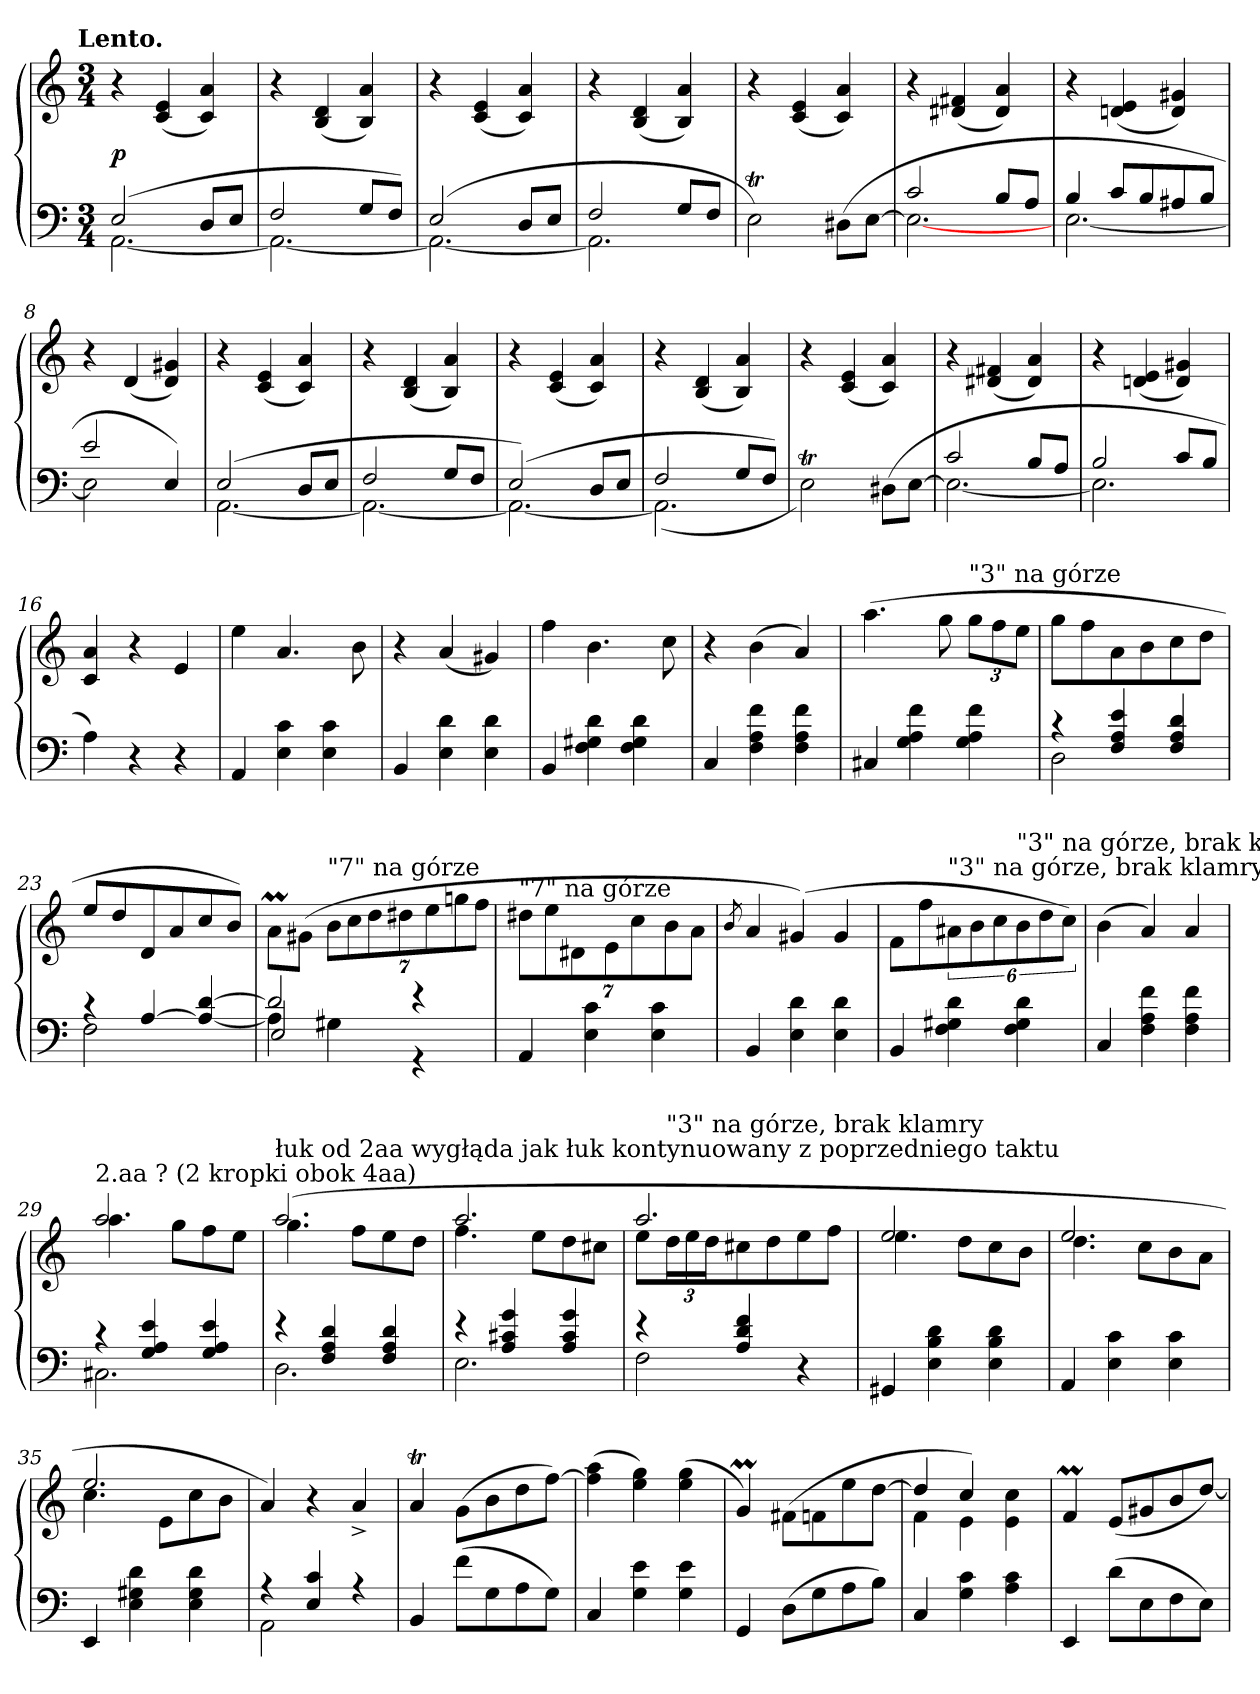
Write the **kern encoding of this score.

**kern	**kern	**dynam
*part1	*part1	*part1
*staff2	*staff1	*staff1/2
*clefF4	*clefG2	*
*k[]	*k[]	*
!!LO:TX:omd:t=Lento.
*M3/4	*M3/4	*
=1	=1	=1
*^	*	*
(>2E	[<2.AA	4r	p
.	.	(>4c 4e	.
8DL	.	4c 4a)	.
8EJ	.	.	.
=2	=2	=2	=2
2F	2.AA_<	4r	.
.	.	(>4B 4d	.
8GL	.	4B 4a)	.
8FJ)	.	.	.
=3	=3	=3	=3
(>2E	2.AA_	4r	.
.	.	(>4c 4e	.
8DL	.	4c 4a)	.
8EJ	.	.	.
=4	=4	=4	=4
2F	2.AA]	4r	.
.	.	(>4B 4d	.
8GL	.	4B 4a)	.
8FJ	.	.	.
*v	*v	*	*
=5	=5	=5
2Et)	4r	.
.	(>4c 4e	.
(>8D#XL	4c 4a)	.
[<8EJ	.	.
=6	=6	=6
*^	*	*
2c	2.E_<	4r	.
.	.	(>4d#X 4f#X	.
8BL	.	4d# 4a)	.
8AJ	.	.	.
=7	=7	=7	=7
4B	[2.E	4r	.
8cL	.	(>4dn 4e	.
8B	.	.	.
8A#X	.	4d 4g#X)	.
8BJ	.	.	.
=8	=8	=8	=8
2e	2E]	4r	.
.	.	(>4d	.
4E/)	4ryy	4d 4g#X)	.
=9	=9	=9	=9
(>2E	[<2.AA	4r	.
.	.	(>4c 4e	.
8DL	.	4c 4a)	.
8EJ	.	.	.
=10	=10	=10	=10
2F	2.AA_<	4r	.
.	.	(>4B 4d	.
8GL	.	4B 4a)	.
8FJ	.	.	.
=11	=11	=11	=11
(>2E)	2.AA_	4r	.
.	.	(>4c 4e	.
8DL	.	4c 4a)	.
8EJ	.	.	.
=12	=12	=12	=12
2F	(<2.AA]	4r	.
.	.	(>4B 4d	.
8GL	.	4B 4a)	.
8FJ)	.	.	.
*v	*v	*	*
=13	=13	=13
2Et)	4r	.
.	(>4c 4e	.
(>8D#XL	4c 4a)	.
[<8EJ	.	.
=14	=14	=14
*^	*	*
2c	2.E_	4r	.
.	.	(>4d#X 4f#X	.
8BL	.	4d# 4a)	.
8AJ	.	.	.
=15	=15	=15	=15
2B	2.E]	4r	.
.	.	(>4dn 4e	.
8cL	.	4d 4g#X)	.
8BJ	.	.	.
*v	*v	*	*
=16	=16	=16
4A)	4c 4a	.
4r	4r	.
4r	4e	.
=17	=17	=17
4AA/	4ee	.
4E 4c	4.a/	.
4E 4c	.	.
.	8b	.
=18	=18	=18
4BB/	4r	.
4E 4d	(<4a	.
4E 4d	4g#X)	.
=19	=19	=19
4BB/	4ff	.
4F 4G#X 4d	4.b	.
4F 4G# 4d	.	.
.	8cc	.
=20	=20	=20
4C/	4r	.
4F 4A 4f	(>4b	.
4F 4A 4f	4a/)	.
=21	=21	=21
4C#X/	(>4.aa	.
4G 4A 4f	.	.
.	8gg	.
!	!LO:TX:a:t="3" na górze	!
4G 4A 4f	12ggL	.
.	12ff	.
.	12eeJ	.
=22	=22	=22
*^	*	*
4rc	2D	8ggL	.
.	.	8ff	.
4F 4A 4e	.	8a	.
.	.	8b	.
4F/ 4A/ 4d/	4ryy	8cc	.
.	.	8ddJ	.
=23	=23	=23	=23
4rc	2F	8eeL	.
.	.	8dd	.
[<4A	.	8d	.
.	.	8a	.
4A_/ [4d/	4ryy	8cc	.
.	.	8bJ)	.
=24	=24	=24	=24
*	*^	*	*
2d]	4A]	2E	8aM\L	.
.	.	.	(>8g#XJ	.
!	!	!	!LO:TX:a:t="7" na górze	!
.	4G#X	.	14bL	.
.	.	.	14cc	.
.	.	.	14dd	.
.	.	.	14dd#X	.
4r	4r	4ryy	.	.
.	.	.	14ee	.
.	.	.	14ggn	.
.	.	.	14ffJ	.
*v	*v	*v	*	*
=25	=25	=25
!	!LO:TX:a:t="7" na górze	!
4AA/	28%3dd#X\L	.
.	28%3ee	.
.	28%3d#X	.
4E 4c	.	.
.	28%3e	.
.	28%3cc	.
4E 4c	.	.
.	28%3b	.
.	28%3aJ	.
=26	=26	=26
.	8qb/	.
4BB/	4a/	.
4E 4d	(>4g#X/)	.
4E 4d	4g#/	.
=27	=27	=27
4BB/	8fL	.
.	8ff	.
!	!LO:TX:a:t="3" na górze, brak klamry	!
4F 4G#X 4d	12a#X	.
.	12b	.
.	12cc	.
!	!LO:TX:a:t="3" na górze, brak klamry	!
4F 4G# 4d	12b	.
.	12dd	.
.	12ccJ)	.
=28	=28	=28
4C/	(>4b	.
4F 4A 4f	4a/)	.
4F 4A 4f	4a/	.
=29	=29	=29
*^	*^	*
!	!	!LO:TX:a:t=2.aa ? (2 kropki obok 4aa)	!	!
4rc	2.C#X	2aa	4.aa	.
4G 4A 4e	.	.	.	.
.	.	.	8ggL	.
4G 4A 4e	.	4ryy	8ff	.
.	.	.	8eeJ	.
=30	=30	=30	=30	=30
!	!	!LO:TX:a:t=łuk od 2aa wygłąda jak łuk kontynuowany z poprzedniego taktu	!	!
4re	2.D	(>2.aa	4.gg	.
4F 4A 4d	.	.	.	.
.	.	.	8ffL	.
4F 4A 4d	.	.	8ee	.
.	.	.	8ddJ	.
=31	=31	=31	=31	=31
4re	2.E	2.aa	4.ff	.
4A 4c#X 4g	.	.	.	.
.	.	.	8eeL	.
4A 4c# 4g	.	.	8dd	.
.	.	.	8cc#XJ	.
=32	=32	=32	=32	=32
4re	2F	2.aa	8eeL	.
!	!	!	!LO:TX:a:t="3" na górze, brak klamry	!
.	.	.	24ddL	.
.	.	.	24ee	.
.	.	.	24ddJ	.
4A 4d 4f	.	.	8cc#X	.
.	.	.	8dd	.
4r	4ryy	.	8ee	.
.	.	.	8ffJ	.
*v	*v	*	*	*
=33	=33	=33	=33
4GG#X	2ee	4.ee	.
4E 4B 4d	.	.	.
.	.	8ddL	.
4E 4B 4d	4ryy	8cc	.
.	.	8bJ	.
=34	=34	=34	=34
4AA	2.ee	4.dd	.
4E 4c	.	.	.
.	.	8ccL	.
4E 4c	.	8b	.
.	.	8aJ	.
=35	=35	=35	=35
4EE	2.ee	4.cc	.
4E 4G#X 4d	.	.	.
.	.	8eL	.
4E 4G# 4d	.	8cc	.
.	.	8bJ	.
*	*v	*v	*
=36	=36	=36
*^	*	*
4rA	2AA	4a/)	.
4E 4c	.	4r	.
4rA	4ryy	4a^>/	.
*v	*v	*	*
=37	=37	=37
4BB/	4aT/	.
(>8fL	(>8gL	.
8G	8b	.
8A	8dd	.
8GJ)	[8ffJ)	.
=38	=38	=38
4C/	(>4ff] 4aa	.
4G 4e	4ee 4gg)	.
4G 4e	(>4ee 4gg	.
=39	=39	=39
4GG	4gM/)	.
(>8DL	(>8f#X\L	.
8G	8fn	.
8A	8ee	.
8BJ)	[8ddJ	.
=40	=40	=40
*	*^	*
4C/	4dd]	4f	.
4G 4c	4cc)	4e	.
4A 4c	4ryy	4e\ 4cc\	.
*	*v	*v	*
=41	=41	=41
4EE	4fM	.
(>8dL	(<8eL	.
8E	8g#X	.
8F	8b	.
8EJ)	[8ddJ)	.
=	=	=
*-	*-	*-
